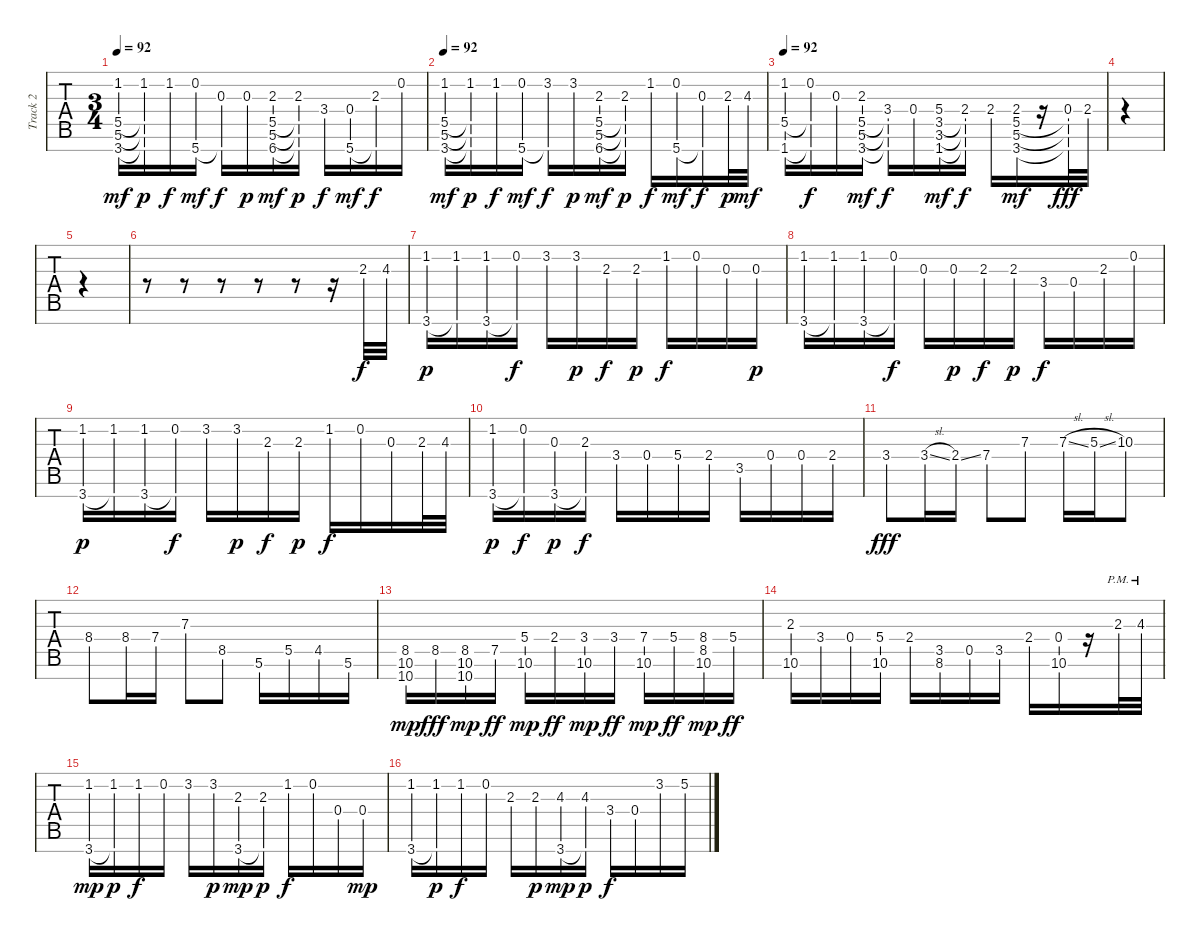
\track ("Track 2" "Track 2") {instrument stringensemble1}
\staff {tabs}
\tuning (E4 B3 G3 D3 A2 E2 B1) {hide}
\ts (3 4)
\tempo 92
\clef g2
\ks c
(1.2 5.5 5.6 3.7).16{dy mf} (1.2 5.5{t} 5.6{t} 3.7{t}).16{dy p} 1.2.16{dy f} (0.2 5.7).16{dy mf} (0.3 5.7{t}).16{dy f} 0.3.16{dy p} (2.3 5.5 5.6 6.7).16{dy mf} (2.3 5.5{t} 5.6{t} 6.7{t}).16{dy p} 3.4.16{dy f} (0.4 5.7).16{dy mf} (2.3{st} 5.7{t}).16{dy f} 0.2{st}.16 |
\tempo 92
(1.2 5.5 5.6 3.7).16{dy mf} (1.2 5.5{t} 5.6{t} 3.7{t}).16{dy p} 1.2.16{dy f} (0.2 5.7).16{dy mf} (3.2 5.7{t}).16{dy f} 3.2.16{dy p} (2.3 5.5 5.6 6.7).16{dy mf} (2.3 5.5{t} 5.6{t} 6.7{t}).16{dy p} 1.2.16{dy f} (0.2 5.7).16{dy mf} (0.3 5.7{t}).16{dy f} 2.3.32{dy p} 4.3.32{dy mf} |
\tempo 92
(1.2 5.5 1.7).16 (0.2 5.5{t} 1.7{t}).16{dy f} 0.3.16 (2.3 5.5 5.6 3.7).16{dy mf} (3.4 5.5{t} 5.6{t} 3.7{t}).16{dy f} 0.4.16 (5.4 3.5 3.6 1.7).16{dy mf} (2.4 3.5{t} 3.6{t} 1.7{t}).16{dy f} 2.4.16 (2.4 5.5 5.6 3.7).16{dy mf} r.16 (0.4 5.5{t} 5.6{t} 3.7{t}).32{dy fff} 2.4.32 |
|
|
r.8 r.8 r.8 r.8 r.8 r.16 2.3.32{dy f} 4.3.32 |
(1.2 3.7).16{dy p} (1.2 3.7{t}).16 (1.2 3.7).16 (0.2 3.7{t}).16{dy f} 3.2.16 3.2.16{dy p} 2.3.16{dy f} 2.3.16{dy p} 1.2.16{dy f} 0.2.16 0.3.16 0.3.16{dy p} |
(1.2 3.7).16 (1.2 3.7{t}).16 (1.2 3.7).16 (0.2 3.7{t}).16{dy f} 0.3.16 0.3.16{dy p} 2.3.16{dy f} 2.3.16{dy p} 3.4.16{dy f} 0.4.16 2.3{st}.16 0.2{st}.16 |
(1.2 3.7).16{dy p} (1.2 3.7{t}).16 (1.2 3.7).16 (0.2 3.7{t}).16{dy f} 3.2.16 3.2.16{dy p} 2.3.16{dy f} 2.3.16{dy p} 1.2.16{dy f} 0.2.16 0.3.16 2.3{st}.32 4.3{st}.32 |
(1.2 3.7).16{dy p} (0.2 3.7{t}).16{dy f} (0.3 3.7).16{dy p} (2.3 3.7{t}).16{dy f} 3.4.16 0.4.16 5.4.16 2.4.16 3.5.16 0.4.16 0.4{st}.16 2.4{st}.16 |
3.4.8{dy fff} 3.4{sl}.16 2.4{ss}.16 7.4.8 7.3.8 7.3{sl}.16 5.3{sl}.16 10.3.8 |
8.4.8 8.4.16 7.4.16 7.3.8 8.5.8 5.6.16 5.5.16 4.5.16 5.6.16 |
(8.5 10.6 10.7).16{dy mp} 8.5.16{dy fff} (8.5 10.6 10.7).16{dy mp} 7.5.16{dy ff} (5.4 10.6).16{dy mp} 2.4.16{dy ff} (3.4 10.6).16{dy mp} 3.4.16{dy ff} (7.4 10.6).16{dy mp} 5.4.16{dy ff} (8.4 8.5 10.6).16{dy mp} 5.4.16{dy ff} |
(2.3 10.6).16 3.4.16 0.4.16 (5.4 10.6).16 2.4.16 (3.5 8.6).16 0.5.16 3.5.16 2.4.16 (0.4 10.6).16 r.16 2.3{pm}.32 4.3{pm}.32 |
(1.2 3.7).16{dy mp} (1.2 3.7{t}).16{dy p} 1.2.16{dy f} 0.2.16 3.2.16 3.2.16{dy p} (2.3 3.7).16{dy mp} (2.3 3.7{t}).16{dy p} 1.2.16{dy f} 0.2.16 0.4.16 0.4.16{dy mp} |
(1.2 3.7).16 (1.2 3.7{t}).16{dy p} 1.2.16{dy f} 0.2.16 2.3.16 2.3.16{dy p} (4.3 3.7).16{dy mp} (4.3 3.7{t}).16{dy p} 3.4.16{dy f} 0.4.16 3.2.16 5.2{st}.16
